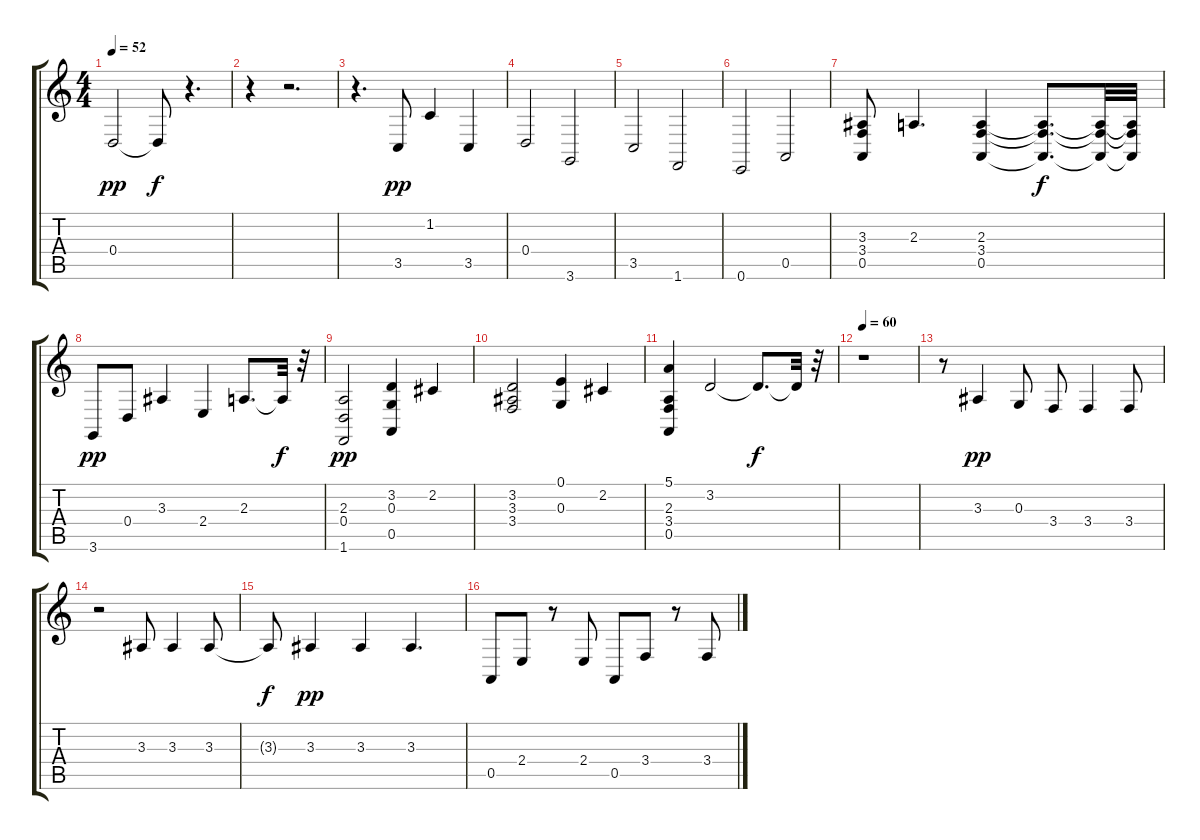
\track "" {instrument stringensemble1}
\staff {score tabs}
\tuning (E4 B3 G3 D3 A2 E2) {hide}
\ts (4 4)
\tempo 52
\clef g2
\ks c
0.4.2{dy pp} 0.4{t}.8{dy f} r.4{d} |
r.4 r.2{d} |
r.4{d} 3.5.8{dy pp} 1.2.4 3.5.4 |
0.4.2 3.6.2 |
3.5.2 1.6.2 |
0.6.2 0.5.2 |
(3.3 3.4 0.5).8 2.3.4{d} (2.3 3.4 0.5).4 (2.3{t} 3.4{t} 0.5{t}).8{d dy f} (2.3{t} 3.4{t} 0.5{t}).32 (2.3{t} 3.4{t} 0.5{t}).32 |
3.6.8{dy pp} 0.4.8 3.3.4 2.4.4 2.3.8{d} 2.3{t}.32{dy f} r.32 |
(2.3 0.4 1.6).2{dy pp} (3.2 0.3 0.5).4 2.2.4 |
(3.2 3.3 3.4).2 (0.1 0.3).4 2.2.4 |
(5.1 2.3 3.4 0.5).4 3.2.2 3.2{t}.8{d dy f} 3.2{t}.32 r.32 |
\tempo 60
r.1 |
r.8 3.3.4{dy pp instrument tremolostrings} 0.3.8 3.4.8 3.4.4 3.4.8 |
r.2 3.3.8 3.3.4 3.3.8 |
3.3{t}.8{dy f} 3.3.4{dy pp} 3.3.4 3.3.4{d} |
0.5.8{instrument pizzicatostrings} 2.4.8 r.8 2.4.8 0.5.8 3.4.8 r.8 3.4.8
